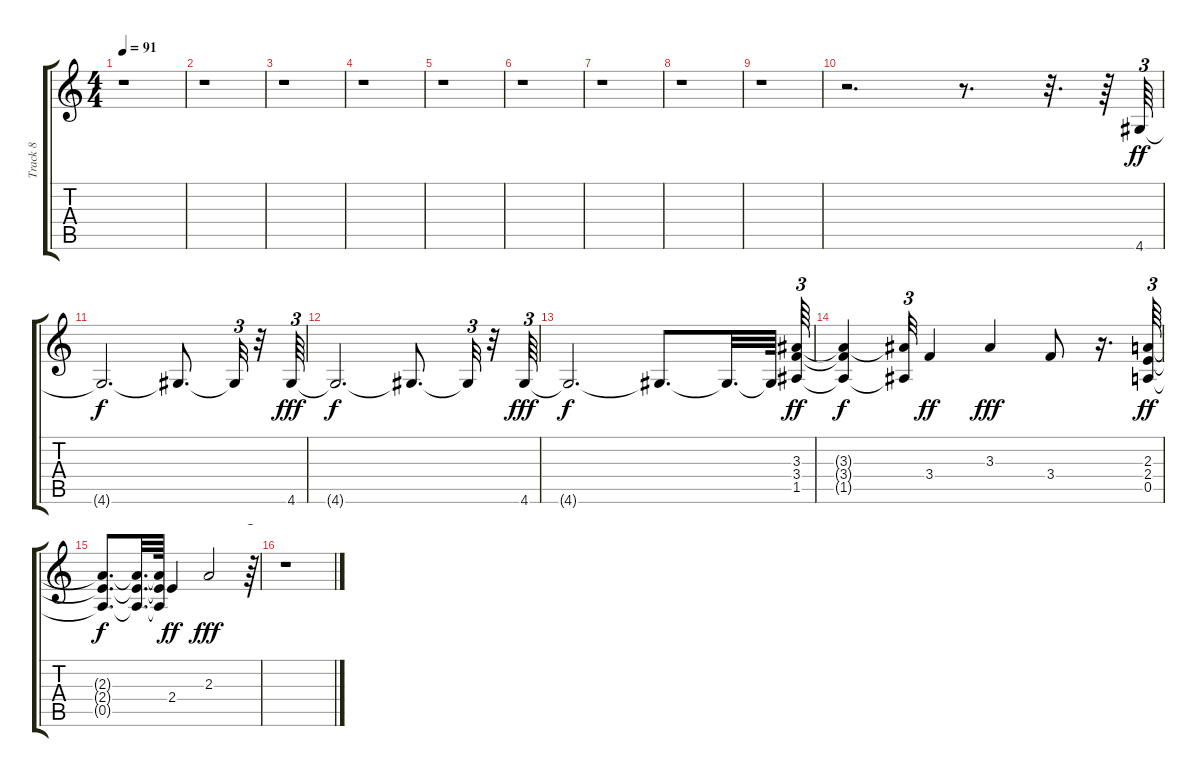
\track ("Track 8" "Track 8") {instrument overdrivenguitar}
\staff {score tabs}
\tuning (E4 B3 G3 D3 A2 E2) {hide}
\ts (4 4)
\tempo 91
\clef g2
\ks c
r.1{dy f} |
r.1 |
r.1 |
r.1 |
r.1 |
r.1 |
r.1 |
r.1 |
r.1 |
r.2{d} r.8{d} r.32{d} r.64 4.6.64{tu (3 2) dy ff} |
4.6{t}.2{d dy f} 4.6{t}.8{d} 4.6{t}.32{tu (3 2)} r.32 4.6.64{tu (3 2) dy fff} |
4.6{t}.2{d dy f} 4.6{t}.8{d} 4.6{t}.32{tu (3 2)} r.32 4.6.64{tu (3 2) dy fff} |
4.6{t}.2{d dy f} 4.6{t}.8{d} 4.6{t}.32{d} 4.6{t}.64 (3.3 3.4 1.5).64{tu (3 2) dy ff} |
(3.3{t} 3.4{t} 1.5{t}).4{dy f} (3.3{t} 1.5{t}).32{tu (3 2)} 3.4.4{dy ff} 3.3.4{dy fff} 3.4.8 r.16{d} (2.3 2.4 0.5).64{tu (3 2) dy ff} |
(2.3{t} 2.4{t} 0.5{t}).8{d dy f} (2.3{t} 2.4{t} 0.5{t}).32{d} (2.3{t} 2.4{t} 0.5{t}).64 2.4.4{dy ff} 2.3.2{dy fff} r.64{tu (3 2)} |
r.1
